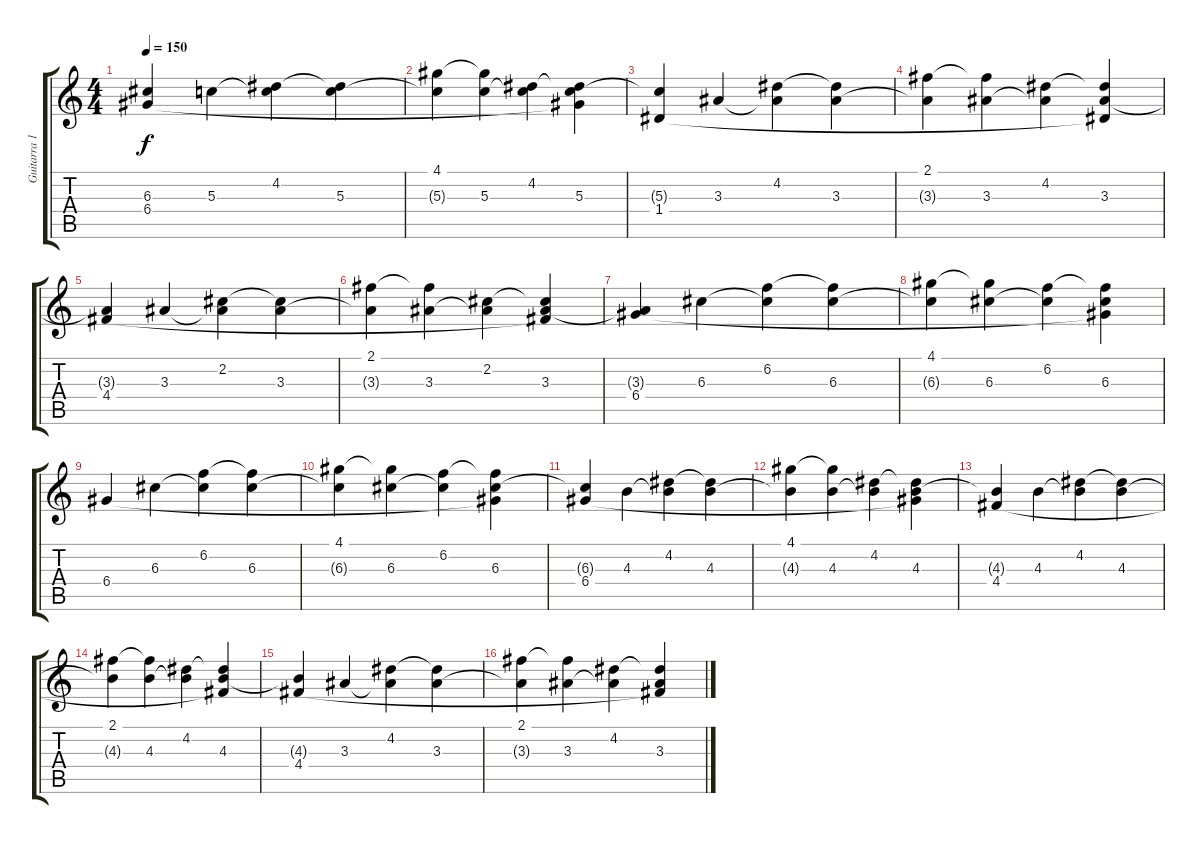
\track ("Guitarra 1" "Guitarra 1") {instrument acousticguitarsteel}
\staff {score tabs}
\tuning (E4 B3 G3 D3 A2 E2) {hide}
\ts (4 4)
\tempo 150
\clef g2
\ks c
(6.3{t} 6.4).4{dy f} 5.3.4 (4.2 5.3{t}).4 (4.2{t} 5.3).4 |
(4.1 5.3{t}).4 (4.1{t} 5.3).4 (4.2 5.3{t}).4 (4.2{t} 5.3 6.4{t}).4 |
(5.3{t} 1.4).4 3.3.4 (4.2 3.3{t}).4 (4.2{t} 3.3).4 |
(2.1 3.3{t}).4 (2.1{t} 3.3).4 (4.2 3.3{t}).4 (4.2{t} 3.3 1.4{t}).4 |
(3.3{t} 4.4).4 3.3.4 (2.2 3.3{t}).4 (2.2{t} 3.3).4 |
(2.1 3.3{t}).4 (2.1{t} 3.3).4 (2.2 3.3{t}).4 (2.2{t} 3.3 4.4{t}).4 |
(3.3{t} 6.4).4 6.3.4 (6.2 6.3{t}).4 (6.2{t} 6.3).4 |
(4.1 6.3{t}).4 (4.1{t} 6.3).4 (6.2 6.3{t}).4 (6.2{t} 6.3 6.4{t}).4 |
6.4.4 6.3.4 (6.2 6.3{t}).4 (6.2{t} 6.3).4 |
(4.1 6.3{t}).4 (4.1{t} 6.3).4 (6.2 6.3{t}).4 (6.2{t} 6.3 6.4{t}).4 |
(6.3{t} 6.4).4 4.3.4 (4.2 4.3{t}).4 (4.2{t} 4.3).4 |
(4.1 4.3{t}).4 (4.1{t} 4.3).4 (4.2 4.3{t}).4 (4.2{t} 4.3 6.4{t}).4 |
(4.3{t} 4.4).4 4.3.4 (4.2 4.3{t}).4 (4.2{t} 4.3).4 |
(2.1 4.3{t}).4 (2.1{t} 4.3).4 (4.2 4.3{t}).4 (4.2{t} 4.3 4.4{t}).4 |
(4.3{t} 4.4).4 3.3.4 (4.2 3.3{t}).4 (4.2{t} 3.3).4 |
(2.1 3.3{t}).4 (2.1{t} 3.3).4 (4.2 3.3{t}).4 (4.2{t} 3.3 4.4{t}).4
